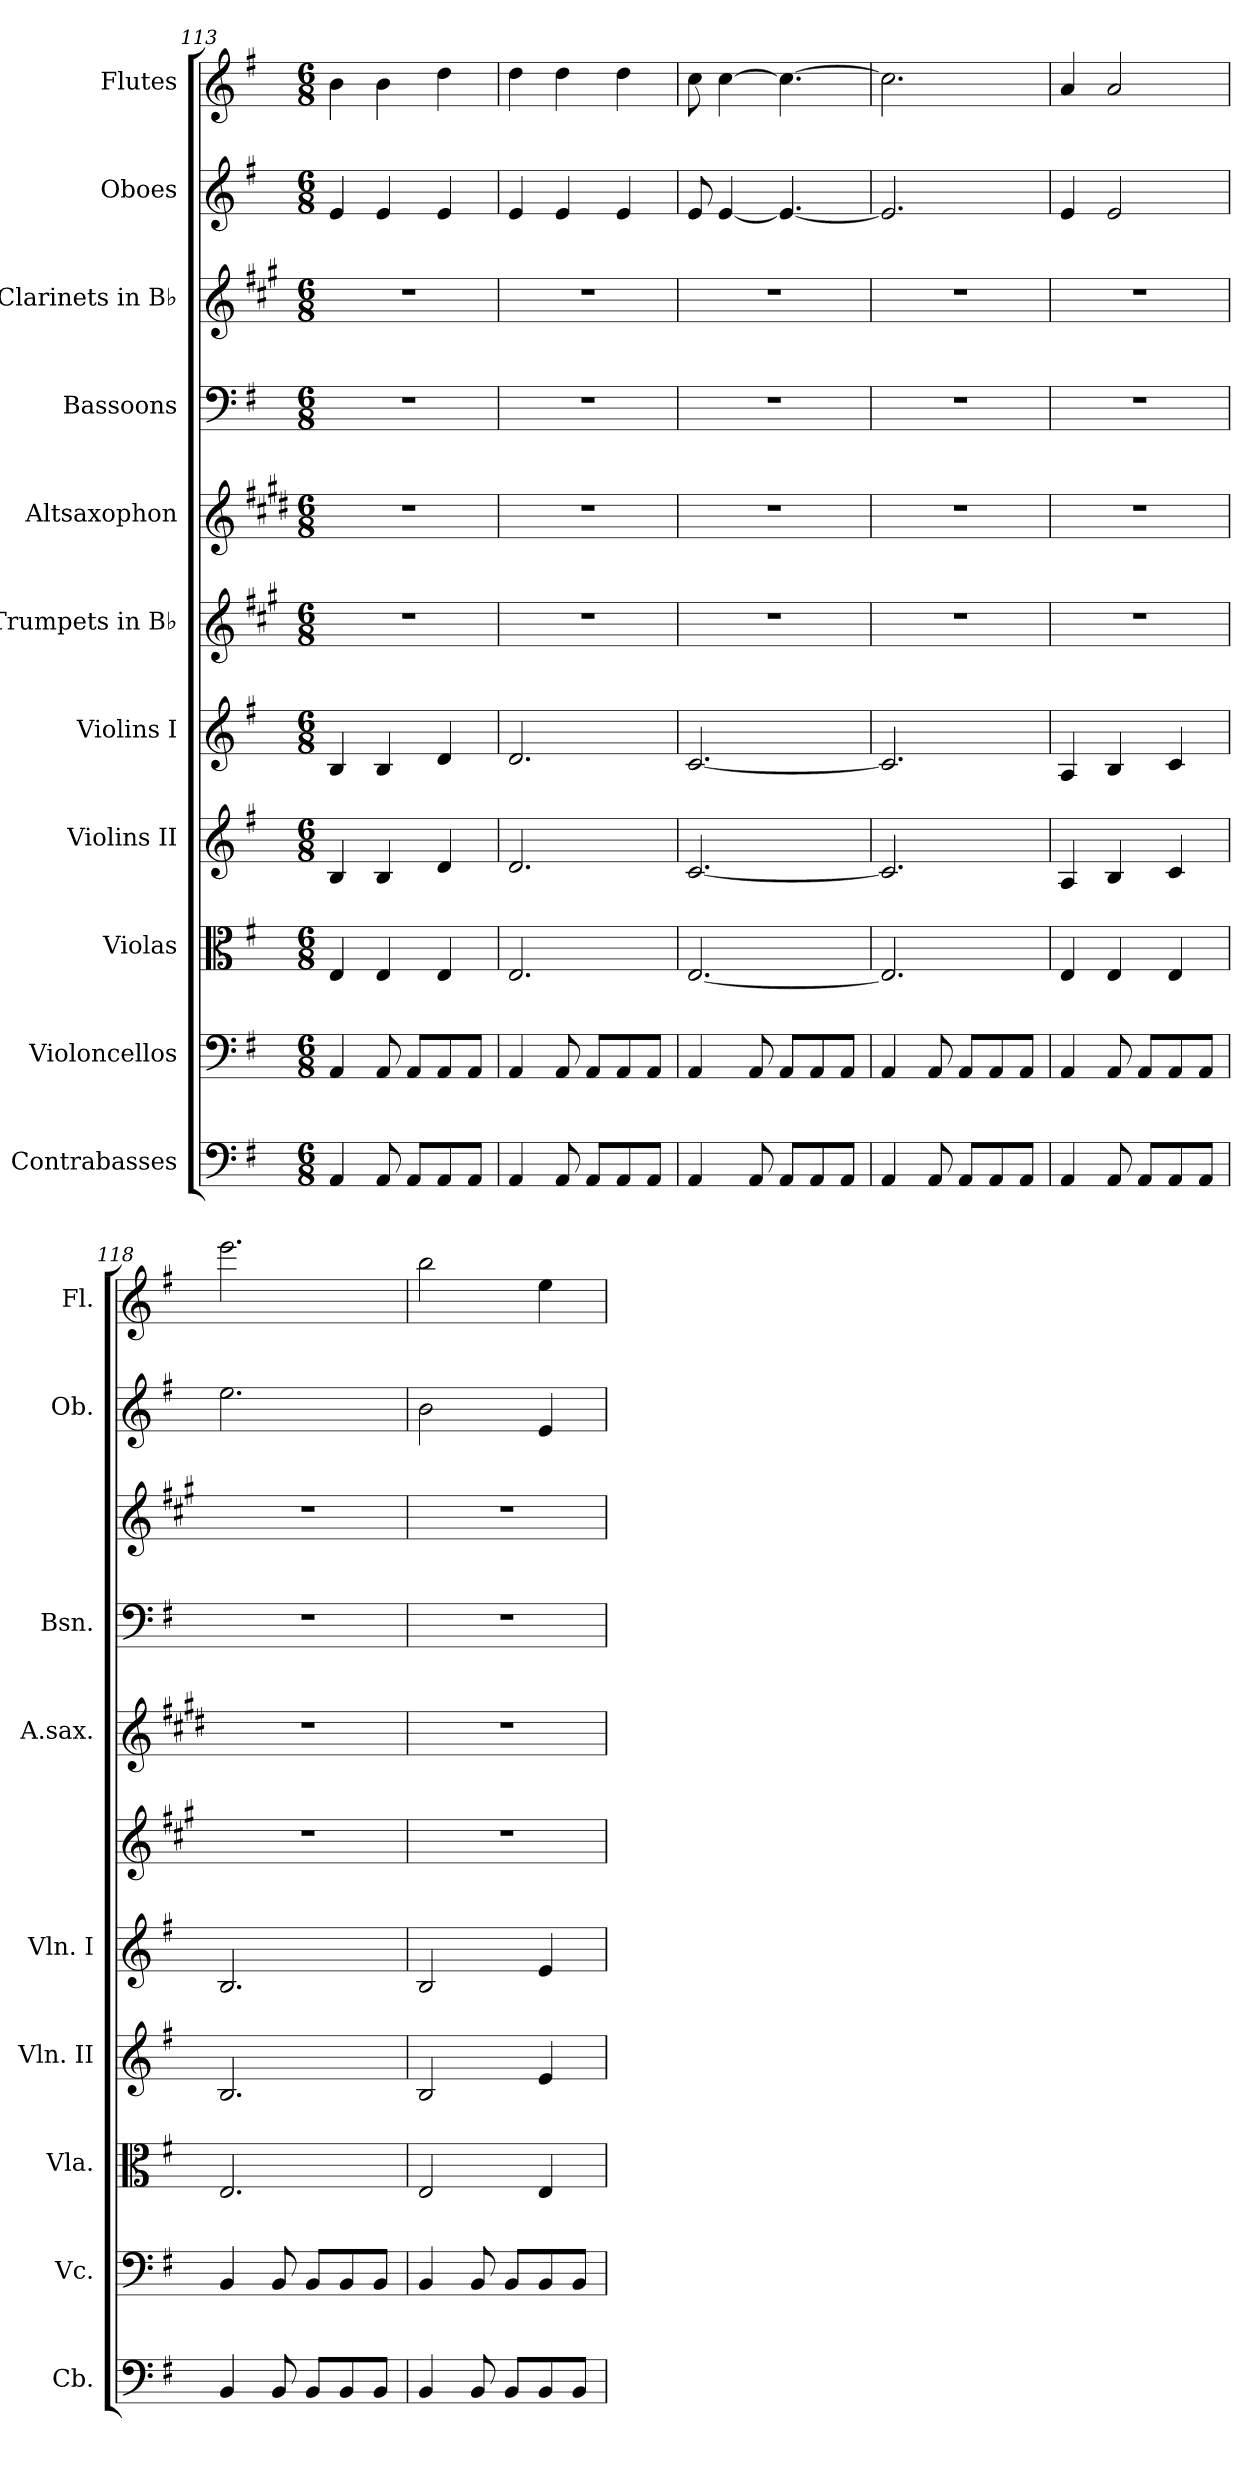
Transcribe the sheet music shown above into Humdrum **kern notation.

**kern	**kern	**kern	**kern	**kern	**kern	**kern	**kern	**kern	**kern	**kern
*part11	*part10	*part9	*part8	*part7	*part6	*part5	*part4	*part3	*part2	*part1
*staff11	*staff10	*staff9	*staff8	*staff7	*staff6	*staff5	*staff4	*staff3	*staff2	*staff1
*I"Contrabasses	*I"Violoncellos	*I"Violas	*I"Violins II	*I"Violins I	*I"Trumpets in B♭	*I"Altsaxophon	*I"Bassoons	*I"Clarinets in B♭	*I"Oboes	*I"Flutes
*I'Cb.	*I'Vc.	*I'Vla.	*I'Vln. II	*I'Vln. I	*	*I'A.sax.	*I'Bsn.	*	*I'Ob.	*I'Fl.
*clefF4	*clefF4	*clefC3	*clefG2	*clefG2	*clefG2	*clefG2	*clefF4	*clefG2	*clefG2	*clefG2
*ITrd7c12	*	*	*	*	*ITrd1c2	*ITrd5c9	*	*ITrd1c2	*	*
*k[f#]	*k[f#]	*k[f#]	*k[f#]	*k[f#]	*k[f#]	*k[f#]	*k[f#]	*k[f#]	*k[f#]	*k[f#]
*M6/8	*M6/8	*M6/8	*M6/8	*M6/8	*M6/8	*M6/8	*M6/8	*M6/8	*M6/8	*M6/8
=113	=113	=113	=113	=113	=113	=113	=113	=113	=113	=113
4AAA/	4AA/	4E/	4B/	4B/	2.r	2.r	2.r	2.r	4e/	4b\
8AAA/	8AA/	4E/	4B/	4B/	.	.	.	.	4e/	4b\
8AAA/L	8AA/L	.	.	.	.	.	.	.	.	.
8AAA/	8AA/	4E/	4d/	4d/	.	.	.	.	4e/	4dd\
8AAA/J	8AA/J	.	.	.	.	.	.	.	.	.
=114	=114	=114	=114	=114	=114	=114	=114	=114	=114	=114
4AAA/	4AA/	2.E/	2.d/	2.d/	2.r	2.r	2.r	2.r	4e/	4dd\
8AAA/	8AA/	.	.	.	.	.	.	.	4e/	4dd\
8AAA/L	8AA/L	.	.	.	.	.	.	.	.	.
8AAA/	8AA/	.	.	.	.	.	.	.	4e/	4dd\
8AAA/J	8AA/J	.	.	.	.	.	.	.	.	.
=115	=115	=115	=115	=115	=115	=115	=115	=115	=115	=115
4AAA/	4AA/	[2.E/	[2.c/	[2.c/	2.r	2.r	2.r	2.r	8e/	8cc\
.	.	.	.	.	.	.	.	.	[4e/	[4cc\
8AAA/	8AA/	.	.	.	.	.	.	.	.	.
8AAA/L	8AA/L	.	.	.	.	.	.	.	4.e/_	4.cc\_
8AAA/	8AA/	.	.	.	.	.	.	.	.	.
8AAA/J	8AA/J	.	.	.	.	.	.	.	.	.
!!LO:PB:g=z
=116	=116	=116	=116	=116	=116	=116	=116	=116	=116	=116
4AAA/	4AA/	2.E/]	2.c/]	2.c/]	2.r	2.r	2.r	2.r	2.e/]	2.cc\]
8AAA/	8AA/	.	.	.	.	.	.	.	.	.
8AAA/L	8AA/L	.	.	.	.	.	.	.	.	.
8AAA/	8AA/	.	.	.	.	.	.	.	.	.
8AAA/J	8AA/J	.	.	.	.	.	.	.	.	.
=117	=117	=117	=117	=117	=117	=117	=117	=117	=117	=117
4AAA/	4AA/	4E/	4A/	4A/	2.r	2.r	2.r	2.r	4e/	4a/
8AAA/	8AA/	4E/	4B/	4B/	.	.	.	.	2e/	2a/
8AAA/L	8AA/L	.	.	.	.	.	.	.	.	.
8AAA/	8AA/	4E/	4c/	4c/	.	.	.	.	.	.
8AAA/J	8AA/J	.	.	.	.	.	.	.	.	.
=118	=118	=118	=118	=118	=118	=118	=118	=118	=118	=118
4BBB/	4BB/	2.E/	2.B/	2.B/	2.r	2.r	2.r	2.r	2.ee\	2.eee\
8BBB/	8BB/	.	.	.	.	.	.	.	.	.
8BBB/L	8BB/L	.	.	.	.	.	.	.	.	.
8BBB/	8BB/	.	.	.	.	.	.	.	.	.
8BBB/J	8BB/J	.	.	.	.	.	.	.	.	.
=119	=119	=119	=119	=119	=119	=119	=119	=119	=119	=119
4BBB/	4BB/	2E/	2B/	2B/	2.r	2.r	2.r	2.r	2b\	2bb\
8BBB/	8BB/	.	.	.	.	.	.	.	.	.
8BBB/L	8BB/L	.	.	.	.	.	.	.	.	.
8BBB/	8BB/	4E/	4e/	4e/	.	.	.	.	4e/	4ee\
8BBB/J	8BB/J	.	.	.	.	.	.	.	.	.
=	=	=	=	=	=	=	=	=	=	=
*-	*-	*-	*-	*-	*-	*-	*-	*-	*-	*-
